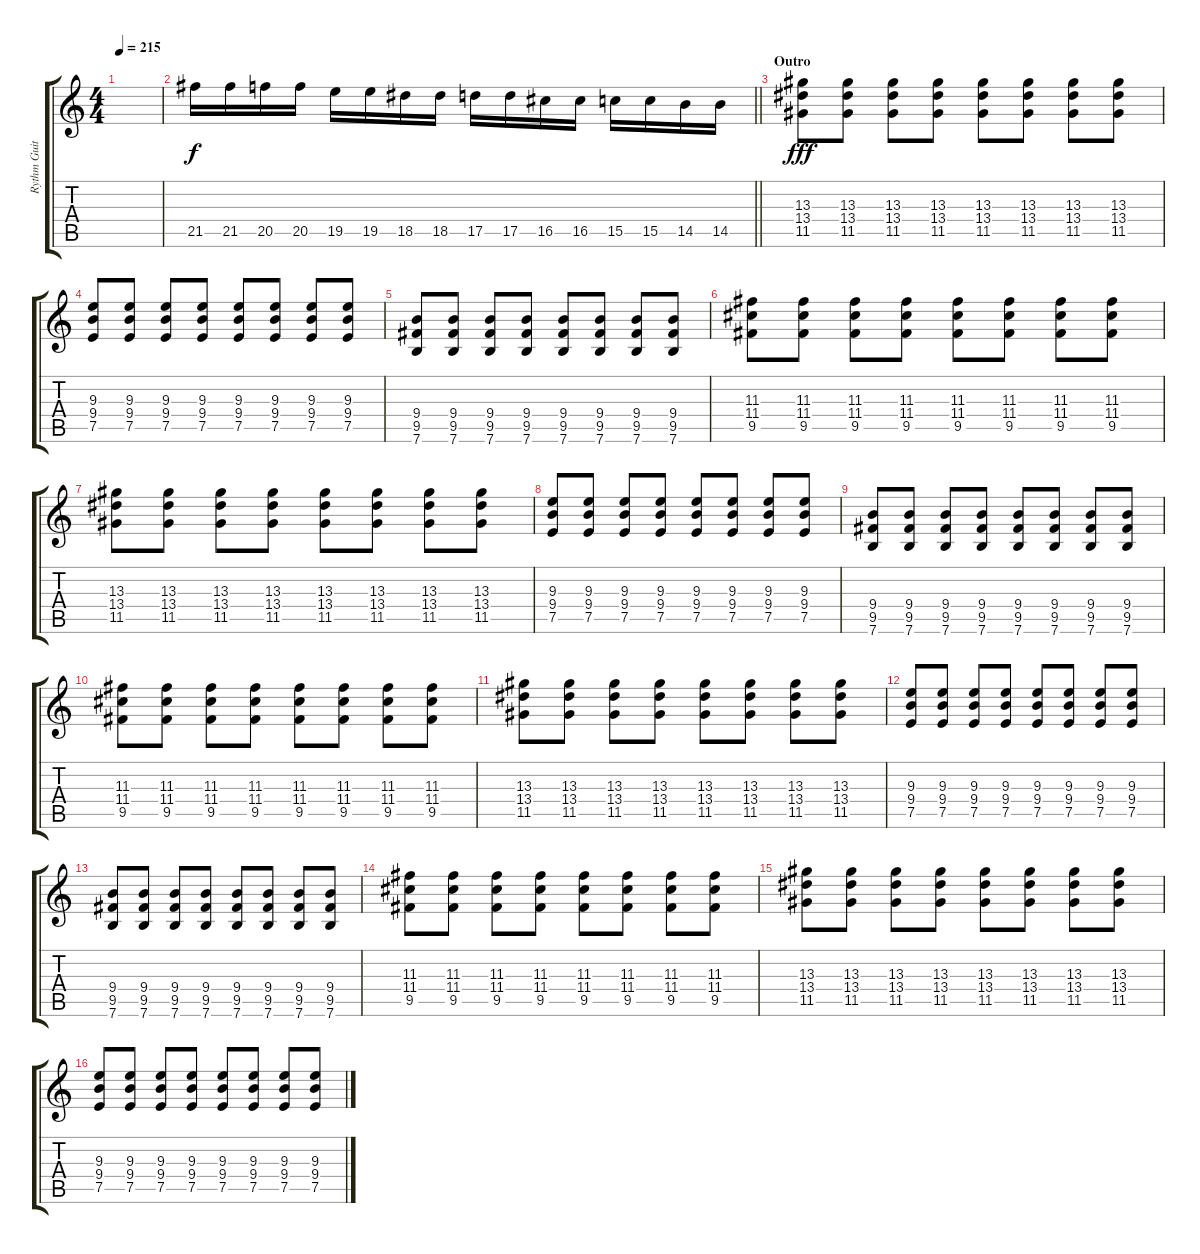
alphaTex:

\track ("Rythm Guitar (Justin Sane)" "Rythm Guit") {instrument overdrivenguitar}
\staff {score tabs}
\tuning (E4 B3 G3 D3 A2 E2) {hide}
\ts (4 4)
\tempo 215
\clef g2
\ks c
|
\barLineRight lightlight
21.5.16{dy f balance 0} 21.5.16 20.5.16{balance 1} 20.5.16 19.5.16{balance 2} 19.5.16 18.5.16{balance 3} 18.5.16 17.5.16{balance 4} 17.5.16 16.5.16{balance 5} 16.5.16 15.5.16{balance 6} 15.5.16 14.5.16{balance 7} 14.5.16 |
\section ("" "Outro")
(13.3 13.4 11.5).8{dy fff} (13.3 13.4 11.5).8 (13.3 13.4 11.5).8 (13.3 13.4 11.5).8 (13.3 13.4 11.5).8 (13.3 13.4 11.5).8 (13.3 13.4 11.5).8 (13.3 13.4 11.5).8 |
(9.3 9.4 7.5).8 (9.3 9.4 7.5).8 (9.3 9.4 7.5).8 (9.3 9.4 7.5).8 (9.3 9.4 7.5).8 (9.3 9.4 7.5).8 (9.3 9.4 7.5).8 (9.3 9.4 7.5).8 |
(9.4 9.5 7.6).8 (9.4 9.5 7.6).8 (9.4 9.5 7.6).8 (9.4 9.5 7.6).8 (9.4 9.5 7.6).8 (9.4 9.5 7.6).8 (9.4 9.5 7.6).8 (9.4 9.5 7.6).8 |
(11.3 11.4 9.5).8 (11.3 11.4 9.5).8 (11.3 11.4 9.5).8 (11.3 11.4 9.5).8 (11.3 11.4 9.5).8 (11.3 11.4 9.5).8 (11.3 11.4 9.5).8 (11.3 11.4 9.5).8 |
(13.3 13.4 11.5).8 (13.3 13.4 11.5).8 (13.3 13.4 11.5).8 (13.3 13.4 11.5).8 (13.3 13.4 11.5).8 (13.3 13.4 11.5).8 (13.3 13.4 11.5).8 (13.3 13.4 11.5).8 |
(9.3 9.4 7.5).8 (9.3 9.4 7.5).8 (9.3 9.4 7.5).8 (9.3 9.4 7.5).8 (9.3 9.4 7.5).8 (9.3 9.4 7.5).8 (9.3 9.4 7.5).8 (9.3 9.4 7.5).8 |
(9.4 9.5 7.6).8 (9.4 9.5 7.6).8 (9.4 9.5 7.6).8 (9.4 9.5 7.6).8 (9.4 9.5 7.6).8 (9.4 9.5 7.6).8 (9.4 9.5 7.6).8 (9.4 9.5 7.6).8 |
(11.3 11.4 9.5).8 (11.3 11.4 9.5).8 (11.3 11.4 9.5).8 (11.3 11.4 9.5).8 (11.3 11.4 9.5).8 (11.3 11.4 9.5).8 (11.3 11.4 9.5).8 (11.3 11.4 9.5).8 |
(13.3 13.4 11.5).8 (13.3 13.4 11.5).8 (13.3 13.4 11.5).8 (13.3 13.4 11.5).8 (13.3 13.4 11.5).8 (13.3 13.4 11.5).8 (13.3 13.4 11.5).8 (13.3 13.4 11.5).8 |
(9.3 9.4 7.5).8 (9.3 9.4 7.5).8 (9.3 9.4 7.5).8 (9.3 9.4 7.5).8 (9.3 9.4 7.5).8 (9.3 9.4 7.5).8 (9.3 9.4 7.5).8 (9.3 9.4 7.5).8 |
(9.4 9.5 7.6).8 (9.4 9.5 7.6).8 (9.4 9.5 7.6).8 (9.4 9.5 7.6).8 (9.4 9.5 7.6).8 (9.4 9.5 7.6).8 (9.4 9.5 7.6).8 (9.4 9.5 7.6).8 |
(11.3 11.4 9.5).8 (11.3 11.4 9.5).8 (11.3 11.4 9.5).8 (11.3 11.4 9.5).8 (11.3 11.4 9.5).8 (11.3 11.4 9.5).8 (11.3 11.4 9.5).8 (11.3 11.4 9.5).8 |
(13.3 13.4 11.5).8 (13.3 13.4 11.5).8 (13.3 13.4 11.5).8 (13.3 13.4 11.5).8 (13.3 13.4 11.5).8 (13.3 13.4 11.5).8 (13.3 13.4 11.5).8 (13.3 13.4 11.5).8 |
(9.3 9.4 7.5).8 (9.3 9.4 7.5).8 (9.3 9.4 7.5).8 (9.3 9.4 7.5).8 (9.3 9.4 7.5).8 (9.3 9.4 7.5).8 (9.3 9.4 7.5).8 (9.3 9.4 7.5).8
